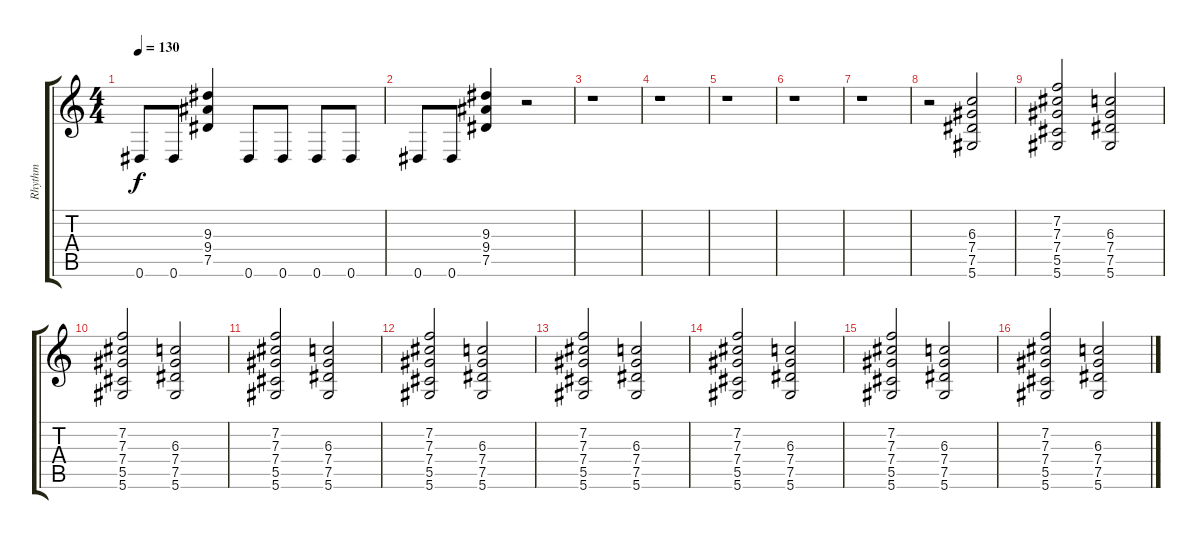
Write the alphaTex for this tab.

\track ("Rhythm" "Rhythm") {instrument overdrivenguitar}
\staff {score tabs}
\tuning (Eb4 Bb3 Gb3 Db3 Ab2 Eb2) {hide}
\ts (4 4)
\tempo 130
\clef g2
\ks c
0.6.8{dy f} 0.6.8 (9.3 9.4 7.5).4 0.6.8 0.6.8 0.6.8 0.6.8 |
0.6.8 0.6.8 (9.3 9.4 7.5).4 r.2 |
r.1 |
r.1 |
r.1 |
r.1 |
r.1 |
r.2 (6.3 7.4 7.5 5.6).2 |
(7.2 7.3 7.4 5.5 5.6).2 (6.3 7.4 7.5 5.6).2 |
(7.2 7.3 7.4 5.5 5.6).2 (6.3 7.4 7.5 5.6).2 |
(7.2 7.3 7.4 5.5 5.6).2 (6.3 7.4 7.5 5.6).2 |
(7.2 7.3 7.4 5.5 5.6).2 (6.3 7.4 7.5 5.6).2 |
(7.2 7.3 7.4 5.5 5.6).2 (6.3 7.4 7.5 5.6).2 |
(7.2 7.3 7.4 5.5 5.6).2 (6.3 7.4 7.5 5.6).2 |
(7.2 7.3 7.4 5.5 5.6).2 (6.3 7.4 7.5 5.6).2 |
(7.2 7.3 7.4 5.5 5.6).2 (6.3 7.4 7.5 5.6).2
